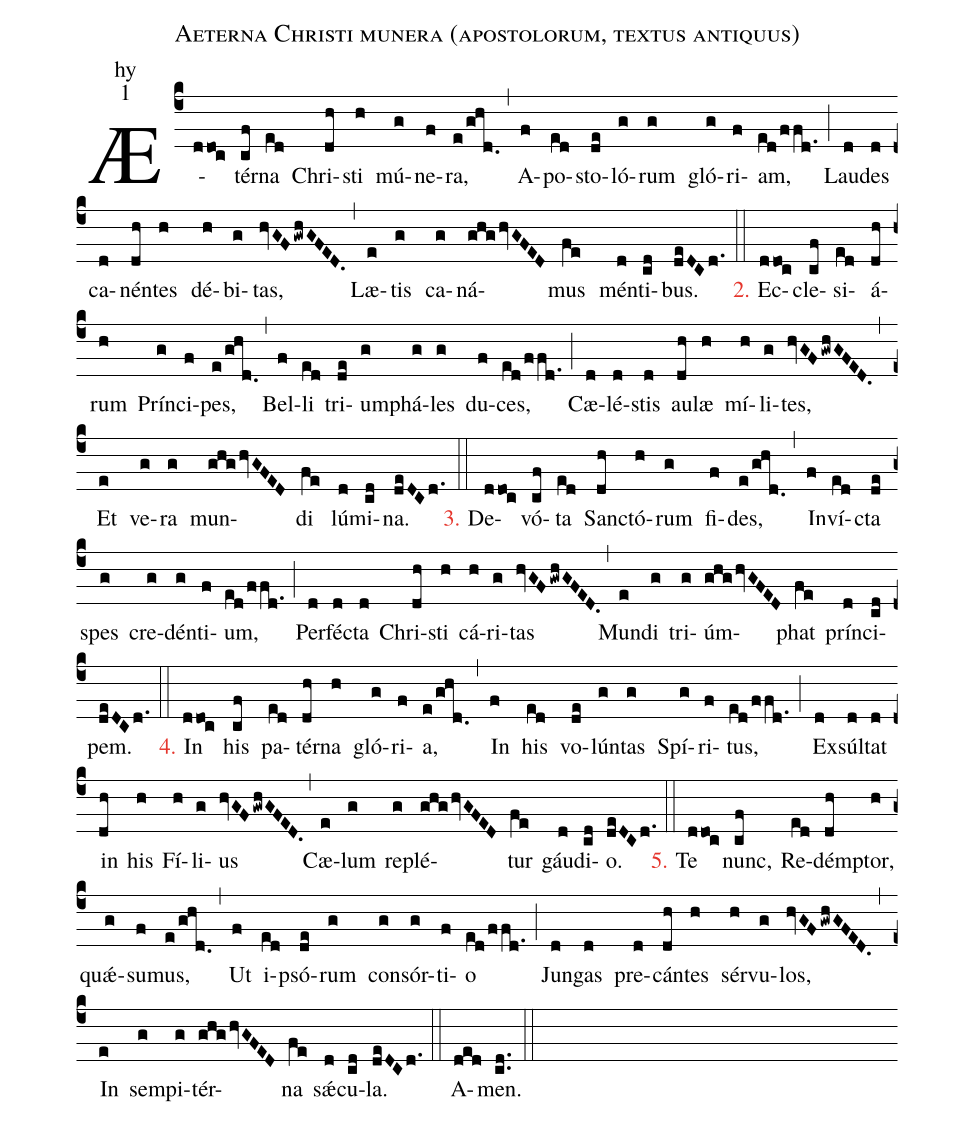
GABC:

name:Aeterna Christi munera (apostolorum, textus antiquus);
office-part:hy;
mode:1;
%%
(c4) Æ(ddoc)tér(cf)na(ed) Chri(dh)sti(h) mú(g)ne(f)ra,(e/ghd.) (,)
A(f)po(ed)sto(de)ló(g)rum(g) gló(g)ri(f)am,(ed/ffd.) (;)
Lau(d)des(d) ca(d)nén(dh)tes(h) dé(h)bi(g)tas,(hvGFgwhGFED.) (,)
Læ(e)tis(g) ca(g)ná(ghghvGFED)mus(fe) mén(d)ti(cd)bus.(deDCd.) (::)

<c>2.</c> Ec(ddoc)cle(cf)si(ed)á(dh)rum(h) Prín(g)ci(f)pes,(e/ghd.) (,)
Bel(f)li(ed) tri(de)um(g)phá(g)les(g) du(f)ces,(ed/ffd.) (;)
Cæ(d)lé(d)stis(d) au(dh)læ(h) mí(h)li(g)tes,(hvGFgwhGFED.) (,)
Et(e) ve(g)ra(g) mun(ghghvGFED)di(fe) lú(d)mi(cd)na.(deDCd.) (::)

<c>3.</c> De(ddoc)vó(cf)ta(ed) San(dh)ctó(h)rum(g) fi(f)des,(e/ghd.) (,)
In(f)ví(ed)cta(de) spes(g) cre(g)dén(g)ti(f)um,(ed/ffd.) (;)
Per(d)fé(d)cta(d) Chri(dh)sti(h) cá(h)ri(g)tas(hvGFgwhGFED.) (,)
Mun(e)di(g) tri(g)úm(ghghvGFED)phat(fe) prín(d)ci(cd)pem.(deDCd.) (::)

<c>4.</c> In(ddoc) his(cf) pa(ed)tér(dh)na(h) gló(g)ri(f)a,(e/ghd.) (,)
In(f) his(ed) vo(de)lún(g)tas(g) Spí(g)ri(f)tus,(ed/ffd.) (;)
Ex(d)súl(d)tat(d) in(dh) his(h) Fí(h)li(g)us(hvGFgwhGFED.) (,)
Cæ(e)lum(g) re(g)plé(ghghvGFED)tur(fe) gáu(d)di(cd)o.(deDCd.) (::)

<c>5.</c> Te(ddoc) nunc,(cf) Re(ed)dém(dh)ptor,(h) quǽ(g)su(f)mus,(e/ghd.) (,)
Ut(f) i(ed)psó(de)rum(g) con(g)sór(g)ti(f)o(ed/ffd.) (;)
Jun(d)gas(d) pre(d)cán(dh)tes(h) sér(h)vu(g)los,(hvGFgwhGFED.) (,)
In(e) sem(g)pi(g)tér(ghghvGFED)na(fe) sǽ(d)cu(cd)la.(deDCd.) (::)

A(ded)men.(cd..) (::)
